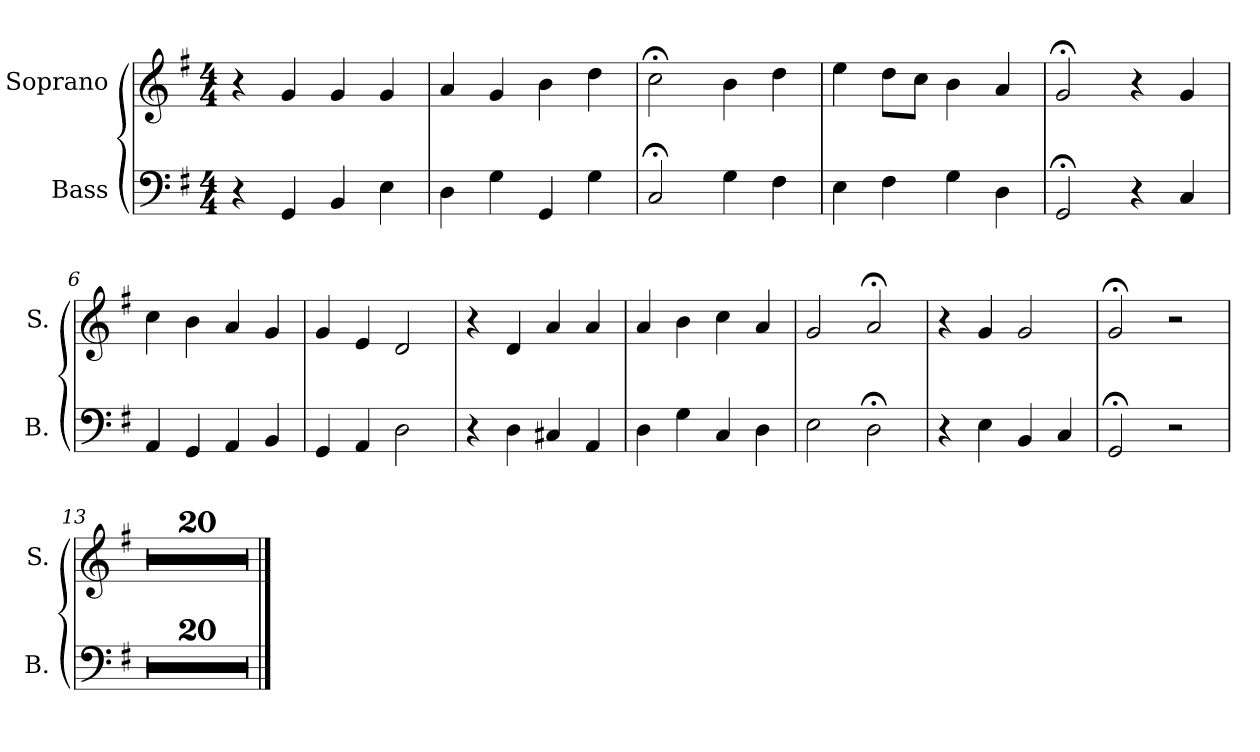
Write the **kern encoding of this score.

**kern	**text	**text	**kern
*part2	*part2	*part2	*part1
*staff2	*staff2	*staff2	*staff1
*I"Bass	*	*	*I"Soprano
*I'B.	*	*	*I'S.
*clefF4	*	*	*clefG2
*k[f#]	*	*	*k[f#]
*M4/4	*	*	*M4/4
=1	=1	=1	=1
4r	.	.	4r
4GG/	.	.	4g/
!	!LO:LY:b	!LO:LY:b	!
4BB/	.	.	4g/
4E\	.	.	4g/
=2	=2	=2	=2
4D\	.	.	4a/
4G\	.	.	4g/
4GG/	.	.	4b\
4G\	.	.	4dd\
=3	=3	=3	=3
2C;/	.	.	2cc;<\
4G\	.	.	4b\
4F#\	.	.	4dd\
=4	=4	=4	=4
4E\	.	.	4ee\
4F#\	.	.	8dd\L
.	.	.	8cc\J
4G\	.	.	4b\
4D\	.	.	4a/
=5	=5	=5	=5
2GG;/	.	.	2g;</
4r	.	.	4r
4C/	.	.	4g/
=6	=6	=6	=6
4AA/	.	.	4cc\
4GG/	.	.	4b\
4AA/	.	.	4a/
4BB/	.	.	4g/
=7	=7	=7	=7
4GG/	.	.	4g/
4AA/	.	.	4e/
2D\	.	.	2d/
=8	=8	=8	=8
4r	.	.	4r
4D\	.	.	4d/
4C#X/	.	.	4a/
4AA/	.	.	4a/
!!LO:LB:g=z
=9	=9	=9	=9
4D\	.	.	4a/
4G\	.	.	4b\
4C/	.	.	4cc\
4D\	.	.	4a/
=10	=10	=10	=10
2E\	.	.	2g/
2D;\	.	.	2a;</
=11	=11	=11	=11
4r	.	.	4r
4E\	.	.	4g/
4BB/	.	.	2g/
4C/	.	.	.
=12	=12	=12	=12
2GG;/	.	.	2g;</
2r	.	.	2r
=13	=13	=13	=13
1r	.	.	1r
=14	=14	=14	=14
1r	.	.	1r
=15	=15	=15	=15
1r	.	.	1r
=16	=16	=16	=16
1r	.	.	1r
=17	=17	=17	=17
1r	.	.	1r
=18	=18	=18	=18
1r	.	.	1r
=19	=19	=19	=19
1r	.	.	1r
=20	=20	=20	=20
1r	.	.	1r
=21	=21	=21	=21
1r	.	.	1r
=22	=22	=22	=22
1r	.	.	1r
!!LO:LB:g=z
=23	=23	=23	=23
1r	.	.	1r
=24	=24	=24	=24
1r	.	.	1r
=25	=25	=25	=25
1r	.	.	1r
=26	=26	=26	=26
1r	.	.	1r
=27	=27	=27	=27
1r	.	.	1r
=28	=28	=28	=28
1r	.	.	1r
=29	=29	=29	=29
1r	.	.	1r
=30	=30	=30	=30
1r	.	.	1r
=31	=31	=31	=31
1r	.	.	1r
=32	=32	=32	=32
1r	.	.	1r
==	==	==	==
*-	*-	*-	*-
